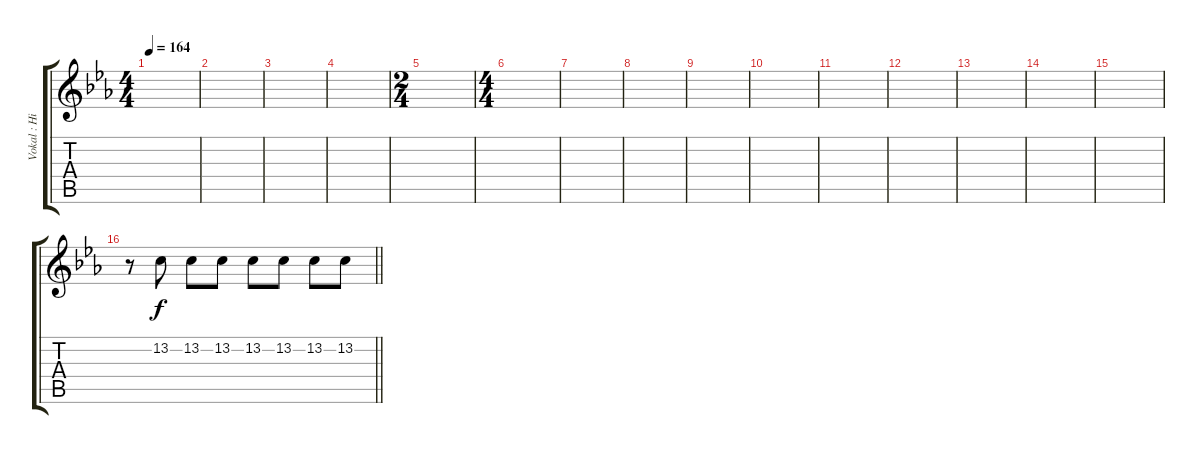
\track ("Vokal : Hirasawa Yui - Cwan" "Vokal : Hi") {instrument lead2sawtooth}
\staff {score tabs}
\tuning (E4 B3 G3 D3 A2 E2) {hide}
\ts (4 4)
\tempo 164
\clef g2
\ks eb
|
|
|
|
\ts (2 4)
|
\ts (4 4)
|
|
|
|
|
|
|
|
|
|
\barLineRight lightlight
r.8 13.2.8 13.2.8 13.2.8 13.2.8 13.2.8 13.2.8 13.2.8
